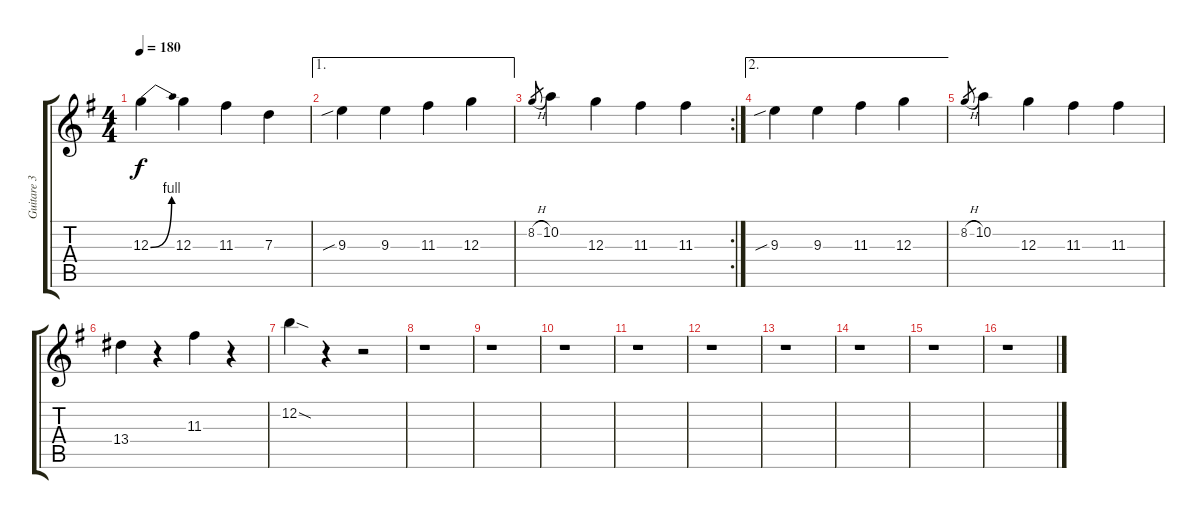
\track ("Guitare 3" "Guitare 3") {instrument distortionguitar}
\staff {score tabs}
\tuning (E4 B3 G3 D3 A2 E2) {hide}
\ts (4 4)
\tempo 180
\clef g2
\ks g
12.3{be (bend 0 0 60 4)}.4{dy f} 12.3.4 11.3.4 7.3.4 |
\ae 1
9.3{sib}.4 9.3.4 11.3.4 12.3.4 |
\rc 2
8.2{h}.8{gr} 10.2.4 12.3.4 11.3.4 11.3.4 |
\ae 2
9.3{sib}.4 9.3.4 11.3.4 12.3.4 |
8.2{h}.8{gr} 10.2.4 12.3.4 11.3.4 11.3.4 |
13.4.4 r.4 11.3.4 r.4 |
12.2{sod}.4 r.4 r.2 |
r.1 |
r.1 |
r.1 |
r.1 |
r.1 |
r.1 |
r.1 |
r.1 |
r.1
